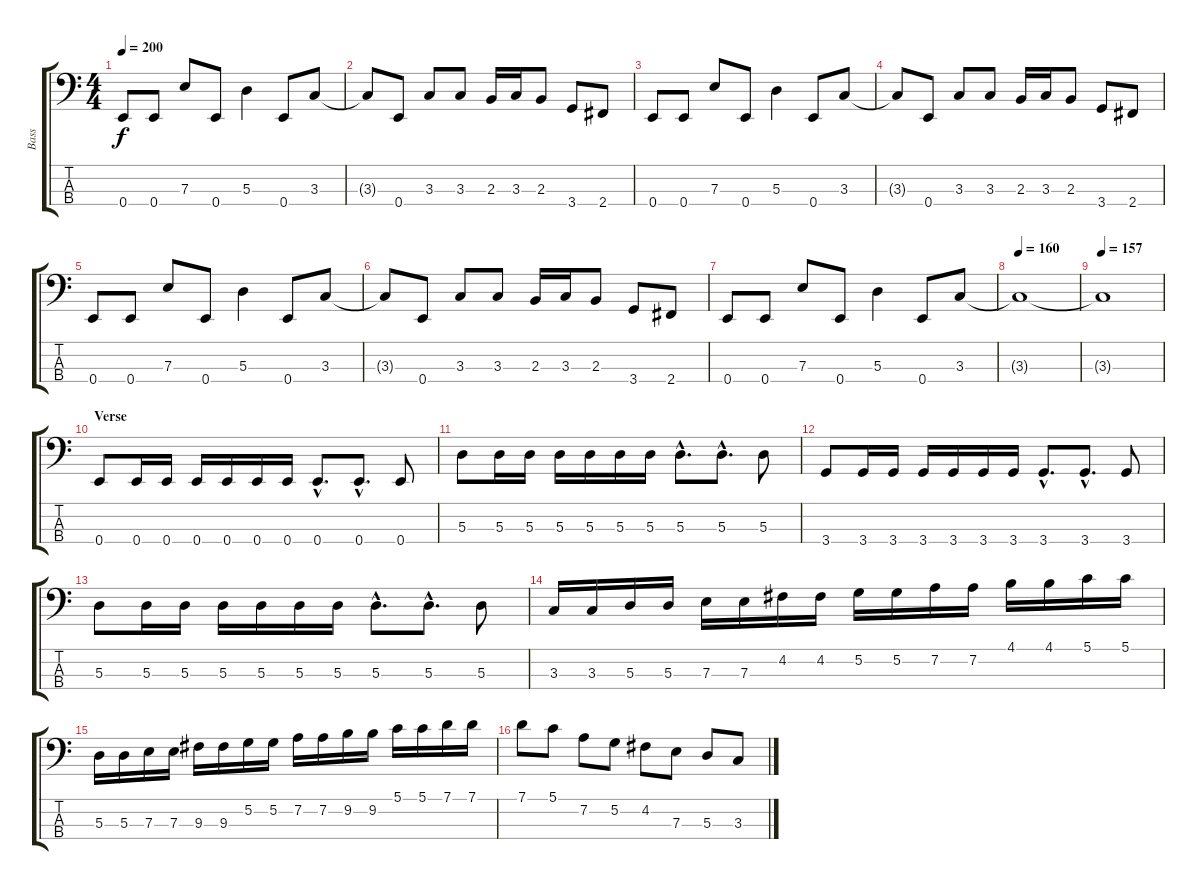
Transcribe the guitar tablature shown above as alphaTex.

\track ("Bass" "Bass") {instrument electricbassfinger}
\staff {score tabs}
\tuning (G2 D2 A1 E1) {hide}
\ts (4 4)
\tempo 200
\clef f4
\ks c
0.4.8{dy f} 0.4.8 7.3.8 0.4.8 5.3.4 0.4.8 3.3.8 |
3.3{t}.8 0.4.8 3.3.8 3.3.8 2.3.16 3.3.16 2.3.8 3.4.8 2.4.8 |
0.4.8 0.4.8 7.3.8 0.4.8 5.3.4 0.4.8 3.3.8 |
3.3{t}.8 0.4.8 3.3.8 3.3.8 2.3.16 3.3.16 2.3.8 3.4.8 2.4.8 |
0.4.8 0.4.8 7.3.8 0.4.8 5.3.4 0.4.8 3.3.8 |
3.3{t}.8 0.4.8 3.3.8 3.3.8 2.3.16 3.3.16 2.3.8 3.4.8 2.4.8 |
0.4.8 0.4.8 7.3.8 0.4.8 5.3.4 0.4.8 3.3.8 |
\tempo 160
3.3{t}.1 |
\tempo 157
3.3{t}.1 |
\section ("" "Verse")
0.4.8 0.4.16 0.4.16 0.4.16 0.4.16 0.4.16 0.4.16 0.4{hac}.8{d} 0.4{hac}.8{d} 0.4.8 |
5.3.8 5.3.16 5.3.16 5.3.16 5.3.16 5.3.16 5.3.16 5.3{hac}.8{d} 5.3{hac}.8{d} 5.3.8 |
3.4.8 3.4.16 3.4.16 3.4.16 3.4.16 3.4.16 3.4.16 3.4{hac}.8{d} 3.4{hac}.8{d} 3.4.8 |
5.3.8 5.3.16 5.3.16 5.3.16 5.3.16 5.3.16 5.3.16 5.3{hac}.8{d} 5.3{hac}.8{d} 5.3.8 |
3.3.16 3.3.16 5.3.16 5.3.16 7.3.16 7.3.16 4.2.16 4.2.16 5.2.16 5.2.16 7.2.16 7.2.16 4.1.16 4.1.16 5.1.16 5.1.16 |
5.3.16 5.3.16 7.3.16 7.3.16 9.3.16 9.3.16 5.2.16 5.2.16 7.2.16 7.2.16 9.2.16 9.2.16 5.1.16 5.1.16 7.1.16 7.1.16 |
7.1.8 5.1.8 7.2.8 5.2.8 4.2.8 7.3.8 5.3.8 3.3.8
